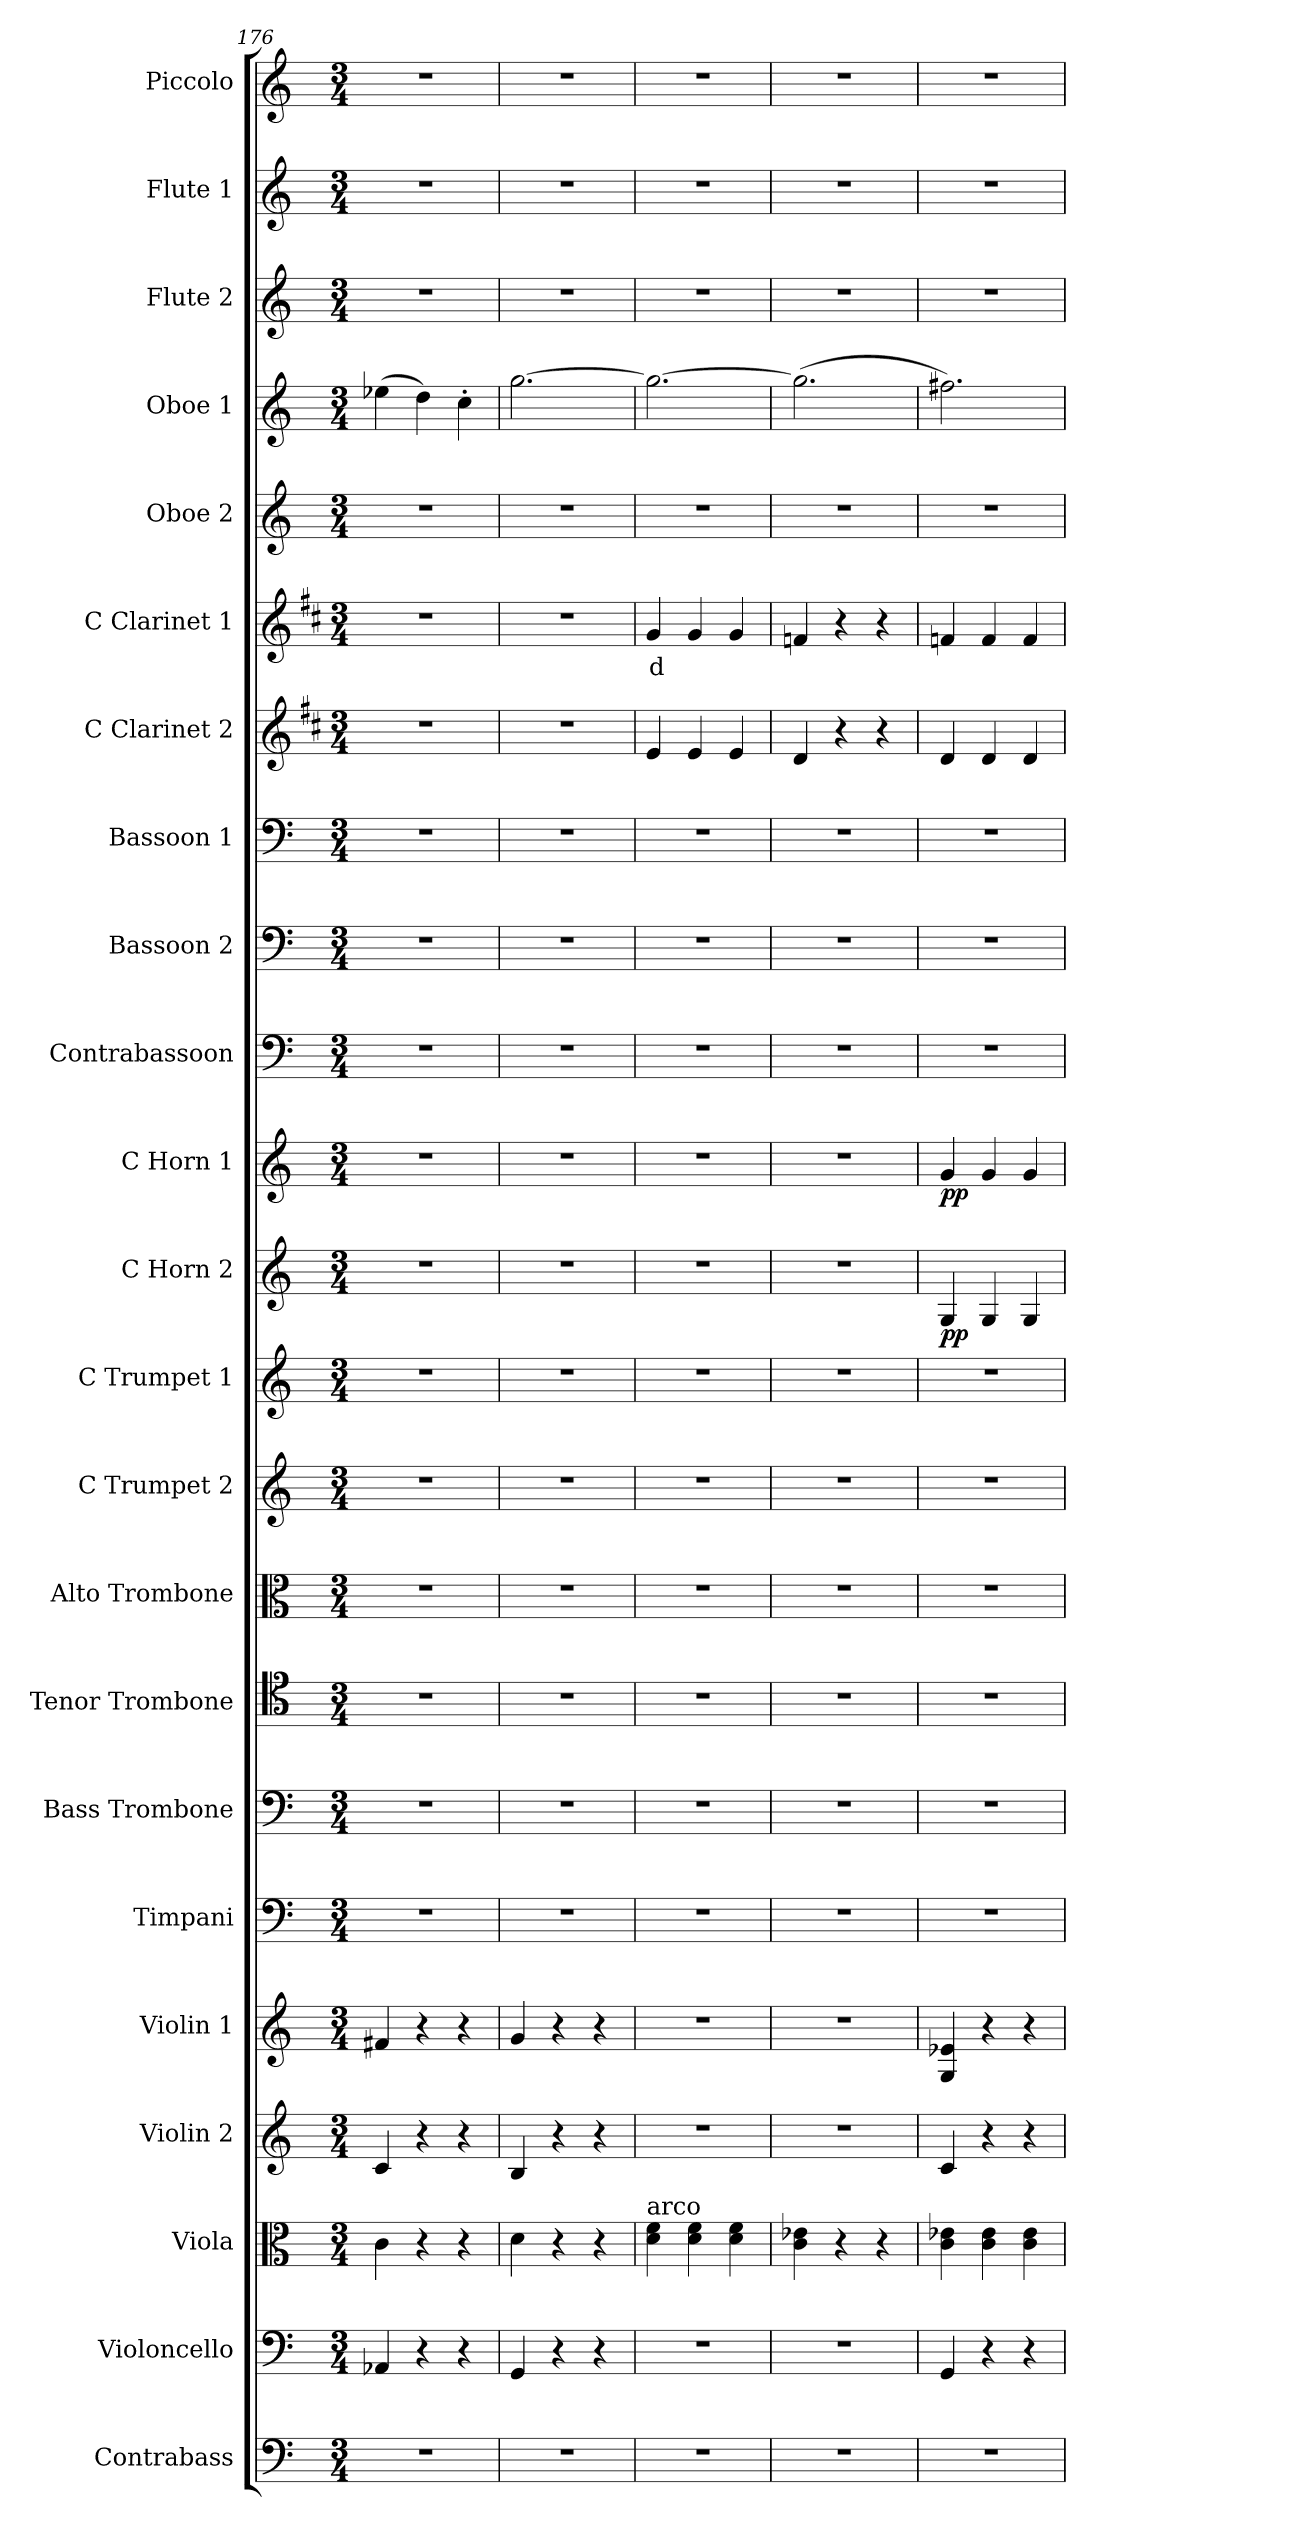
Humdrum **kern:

**kern	**kern	**kern	**kern	**kern	**kern	**kern	**kern	**kern	**kern	**kern	**kern	**dynam	**kern	**dynam	**kern	**kern	**kern	**kern	**kern	**text	**kern	**kern	**kern	**kern	**kern
*part23	*part22	*part21	*part20	*part19	*part18	*part17	*part16	*part15	*part14	*part13	*part12	*part12	*part11	*part11	*part10	*part9	*part8	*part7	*part6	*part6	*part5	*part4	*part3	*part2	*part1
*staff23	*staff22	*staff21	*staff20	*staff19	*staff18	*staff17	*staff16	*staff15	*staff14	*staff13	*staff12	*staff12	*staff11	*staff11	*staff10	*staff9	*staff8	*staff7	*staff6	*staff6	*staff5	*staff4	*staff3	*staff2	*staff1
*I"Contrabass	*I"Violoncello	*I"Viola	*I"Violin 2	*I"Violin 1	*I"Timpani	*I"Bass Trombone	*I"Tenor Trombone	*I"Alto Trombone	*I"C Trumpet 2	*I"C Trumpet 1	*I"C Horn 2	*	*I"C Horn 1	*	*I"Contrabassoon	*I"Bassoon 2	*I"Bassoon 1	*I"C Clarinet 2	*I"C Clarinet 1	*	*I"Oboe 2	*I"Oboe 1	*I"Flute 2	*I"Flute 1	*I"Piccolo
*I'Cb	*I'Vc	*I'Vla	*I'Vln 2	*I'Vln 1	*I'Timp	*I'B. Tbn.	*I'T. Tbn.	*I'A. Tbn.	*I'Tpt 2	*I'Tpt 1	*I'Hn 2	*	*I'Hn 1	*	*I'Cbsn	*I'Bsn 2	*I'Bsn 1	*I'Cl 2	*I'Cl 1	*	*I'Ob 2	*I'Ob 1	*I'Fl 2	*I'Fl 1	*I'Picc.
*clefF4	*clefF4	*clefC3	*clefG2	*clefG2	*clefF4	*clefF4	*clefC4	*clefC3	*clefG2	*clefG2	*clefG2	*	*clefG2	*	*clefF4	*clefF4	*clefF4	*clefG2	*clefG2	*	*clefG2	*clefG2	*clefG2	*clefG2	*clefG2
*ITrd7c12	*	*	*	*	*	*	*	*	*	*	*ITrd7c12	*	*ITrd7c12	*	*ITrd7c12	*	*	*ITrd1c2	*ITrd1c2	*	*	*	*	*	*ITrd-7c-12
*k[]	*k[]	*k[]	*k[]	*k[]	*k[]	*k[]	*k[]	*k[]	*k[]	*k[]	*k[]	*	*k[]	*	*k[]	*k[]	*k[]	*k[]	*k[]	*	*k[]	*k[]	*k[]	*k[]	*k[]
*M3/4	*M3/4	*M3/4	*M3/4	*M3/4	*M3/4	*M3/4	*M3/4	*M3/4	*M3/4	*M3/4	*M3/4	*	*M3/4	*	*M3/4	*M3/4	*M3/4	*M3/4	*M3/4	*	*M3/4	*M3/4	*M3/4	*M3/4	*M3/4
=176	=176	=176	=176	=176	=176	=176	=176	=176	=176	=176	=176	=176	=176	=176	=176	=176	=176	=176	=176	=176	=176	=176	=176	=176	=176
2.r	4AA-X/	4c\	4c/	4f#X/	2.r	2.r	2.r	2.r	2.r	2.r	2.r	.	2.r	.	2.r	2.r	2.r	2.r	2.r	.	2.r	(4ee-X\	2.r	2.r	2.r
.	4r	4r	4r	4r	.	.	.	.	.	.	.	.	.	.	.	.	.	.	.	.	.	4dd\)	.	.	.
.	4r	4r	4r	4r	.	.	.	.	.	.	.	.	.	.	.	.	.	.	.	.	.	4cc'\	.	.	.
=177	=177	=177	=177	=177	=177	=177	=177	=177	=177	=177	=177	=177	=177	=177	=177	=177	=177	=177	=177	=177	=177	=177	=177	=177	=177
2.r	4GG/	4d\	4B/	4g/	2.r	2.r	2.r	2.r	2.r	2.r	2.r	.	2.r	.	2.r	2.r	2.r	2.r	2.r	.	2.r	[2.gg\	2.r	2.r	2.r
.	4r	4r	4r	4r	.	.	.	.	.	.	.	.	.	.	.	.	.	.	.	.	.	.	.	.	.
.	4r	4r	4r	4r	.	.	.	.	.	.	.	.	.	.	.	.	.	.	.	.	.	.	.	.	.
=178	=178	=178	=178	=178	=178	=178	=178	=178	=178	=178	=178	=178	=178	=178	=178	=178	=178	=178	=178	=178	=178	=178	=178	=178	=178
!	!	!LO:TX:a:t=arco	!	!	!	!	!	!	!	!	!	!	!	!	!	!	!	!	!	!	!	!	!	!	!
!	!	!	!	!	!	!	!	!	!	!	!	!	!	!	!	!	!	!	!	!LO:LY:color=#FF0000	!	!	!	!	!
2.r	2.r	4d\ 4f\	2.r	2.r	2.r	2.r	2.r	2.r	2.r	2.r	2.r	.	2.r	.	2.r	2.r	2.r	4d/	4f/	d	2.r	2.gg\_	2.r	2.r	2.r
.	.	4d\ 4f\	.	.	.	.	.	.	.	.	.	.	.	.	.	.	.	4d/	4f/	.	.	.	.	.	.
.	.	4d\ 4f\	.	.	.	.	.	.	.	.	.	.	.	.	.	.	.	4d/	4f/	.	.	.	.	.	.
=179	=179	=179	=179	=179	=179	=179	=179	=179	=179	=179	=179	=179	=179	=179	=179	=179	=179	=179	=179	=179	=179	=179	=179	=179	=179
2.r	2.r	4c\ 4e-X\	2.r	2.r	2.r	2.r	2.r	2.r	2.r	2.r	2.r	.	2.r	.	2.r	2.r	2.r	4c/	4e-X/	.	2.r	(2.gg\]	2.r	2.r	2.r
.	.	4r	.	.	.	.	.	.	.	.	.	.	.	.	.	.	.	4r	4r	.	.	.	.	.	.
.	.	4r	.	.	.	.	.	.	.	.	.	.	.	.	.	.	.	4r	4r	.	.	.	.	.	.
=180	=180	=180	=180	=180	=180	=180	=180	=180	=180	=180	=180	=180	=180	=180	=180	=180	=180	=180	=180	=180	=180	=180	=180	=180	=180
!	!	!	!	!	!	!	!	!	!	!	!	!LO:DY:b	!	!LO:DY:b	!	!	!	!	!	!	!	!	!	!	!
2.r	4GG/	4c\ 4e-X\	4c/	4G/ 4e-X/	2.r	2.r	2.r	2.r	2.r	2.r	4GG/	pp	4G/	pp	2.r	2.r	2.r	4c/	4e-X/	.	2.r	2.ff#X\)	2.r	2.r	2.r
.	4r	4c\ 4e-\	4r	4r	.	.	.	.	.	.	4GG/	.	4G/	.	.	.	.	4c/	4e-/	.	.	.	.	.	.
.	4r	4c\ 4e-\	4r	4r	.	.	.	.	.	.	4GG/	.	4G/	.	.	.	.	4c/	4e-/	.	.	.	.	.	.
=	=	=	=	=	=	=	=	=	=	=	=	=	=	=	=	=	=	=	=	=	=	=	=	=	=
*-	*-	*-	*-	*-	*-	*-	*-	*-	*-	*-	*-	*-	*-	*-	*-	*-	*-	*-	*-	*-	*-	*-	*-	*-	*-
